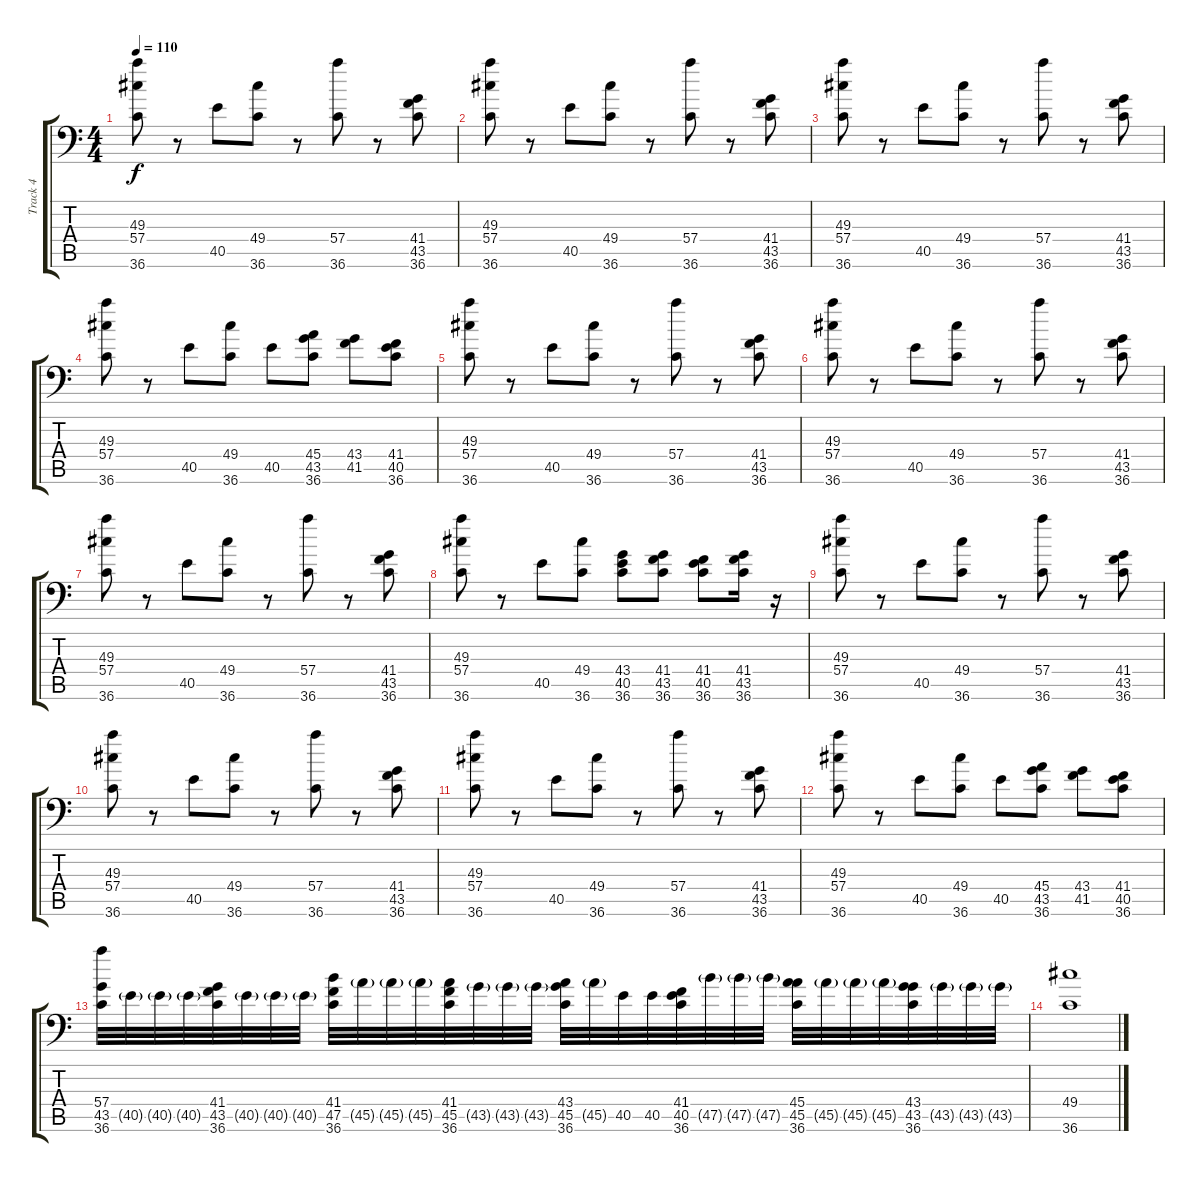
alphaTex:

\track ("Track 4" "Track 4") {instrument acousticgrandpiano}
\staff {score tabs}
\tuning (C-1 C-1 C-1 C-1 C-1 C-1) {hide}
\ts (4 4)
\tempo 110
\clef f4
\ks c
(49.3 57.4 36.6).8{dy f} r.8 40.5.8 (49.4 36.6).8 r.8 (57.4 36.6).8 r.8 (41.4 43.5 36.6).8 |
(49.3 57.4 36.6).8 r.8 40.5.8 (49.4 36.6).8 r.8 (57.4 36.6).8 r.8 (41.4 43.5 36.6).8 |
(49.3 57.4 36.6).8 r.8 40.5.8 (49.4 36.6).8 r.8 (57.4 36.6).8 r.8 (41.4 43.5 36.6).8 |
(49.3 57.4 36.6).8 r.8 40.5.8 (49.4 36.6).8 40.5.8 (45.4 43.5 36.6).8 (43.4 41.5).8 (41.4 40.5 36.6).8 |
(49.3 57.4 36.6).8 r.8 40.5.8 (49.4 36.6).8 r.8 (57.4 36.6).8 r.8 (41.4 43.5 36.6).8 |
(49.3 57.4 36.6).8 r.8 40.5.8 (49.4 36.6).8 r.8 (57.4 36.6).8 r.8 (41.4 43.5 36.6).8 |
(49.3 57.4 36.6).8 r.8 40.5.8 (49.4 36.6).8 r.8 (57.4 36.6).8 r.8 (41.4 43.5 36.6).8 |
(49.3 57.4 36.6).8 r.8 40.5.8 (49.4 36.6).8 (43.4 40.5 36.6).8 (41.4 43.5 36.6).8 (41.4 40.5 36.6).8 (41.4 43.5 36.6).16 r.16 |
(49.3 57.4 36.6).8 r.8 40.5.8 (49.4 36.6).8 r.8 (57.4 36.6).8 r.8 (41.4 43.5 36.6).8 |
(49.3 57.4 36.6).8 r.8 40.5.8 (49.4 36.6).8 r.8 (57.4 36.6).8 r.8 (41.4 43.5 36.6).8 |
(49.3 57.4 36.6).8 r.8 40.5.8 (49.4 36.6).8 r.8 (57.4 36.6).8 r.8 (41.4 43.5 36.6).8 |
(49.3 57.4 36.6).8 r.8 40.5.8 (49.4 36.6).8 40.5.8 (45.4 43.5 36.6).8 (43.4 41.5).8 (41.4 40.5 36.6).8 |
(57.4 43.5 36.6).32 40.5{g}.32 40.5{g}.32 40.5{g}.32 (41.4 43.5 36.6).32 40.5{g}.32 40.5{g}.32 40.5{g}.32 (41.4 47.5 36.6).32 45.5{g}.32 45.5{g}.32 45.5{g}.32 (41.4 45.5 36.6).32 43.5{g}.32 43.5{g}.32 43.5{g}.32 (43.4 45.5 36.6).32 45.5{g}.32 40.5.32 40.5.32 (41.4 40.5 36.6).32 47.5{g}.32 47.5{g}.32 47.5{g}.32 (45.4 45.5 36.6).32 45.5{g}.32 45.5{g}.32 45.5{g}.32 (43.4 43.5 36.6).32 43.5{g}.32 43.5{g}.32 43.5{g}.32 |
(49.4 36.6).1
